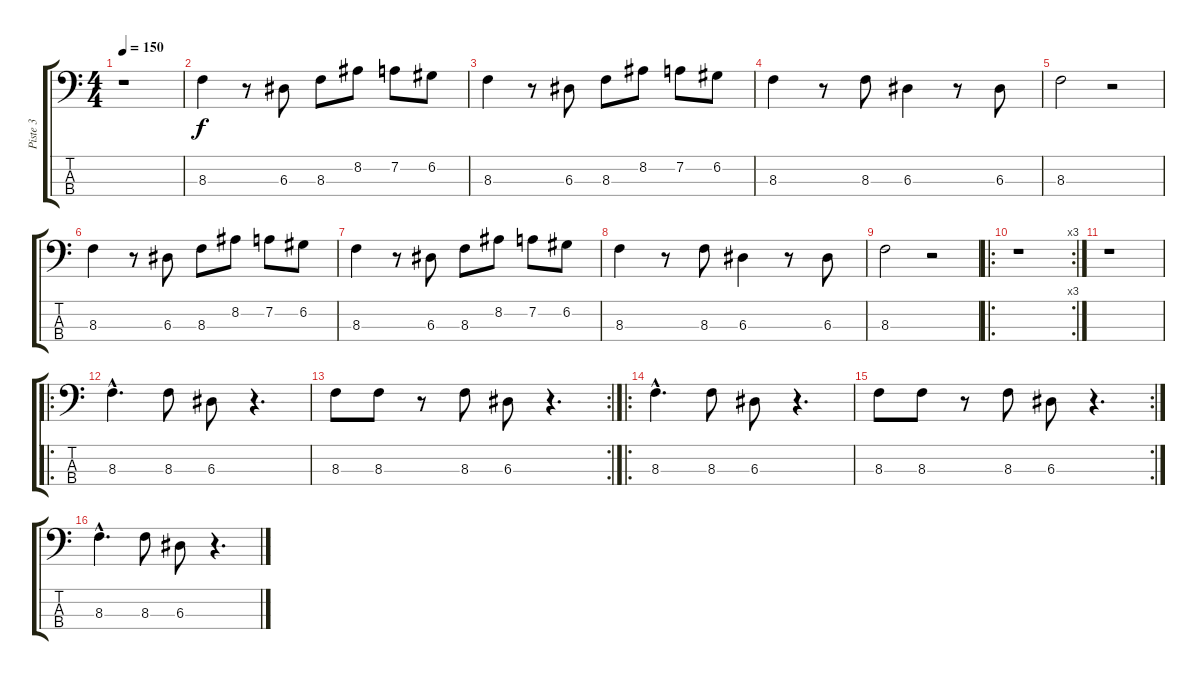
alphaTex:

\track ("Piste 3" "Piste 3") {instrument electricbassfinger}
\staff {score tabs}
\tuning (G2 D2 A1 E1) {hide}
\ts (4 4)
\tempo 150
\clef f4
\ks c
r.1{dy f} |
8.3.4 r.8 6.3.8 8.3.8 8.2.8 7.2.8 6.2.8 |
8.3.4 r.8 6.3.8 8.3.8 8.2.8 7.2.8 6.2.8 |
8.3.4 r.8 8.3.8 6.3.4 r.8 6.3.8 |
8.3.2 r.2 |
8.3.4 r.8 6.3.8 8.3.8 8.2.8 7.2.8 6.2.8 |
8.3.4 r.8 6.3.8 8.3.8 8.2.8 7.2.8 6.2.8 |
8.3.4 r.8 8.3.8 6.3.4 r.8 6.3.8 |
8.3.2 r.2 |
\ro
\rc 3
r.1 |
r.1 |
\ro
8.3{hac}.4{d} 8.3.8 6.3.8 r.4{d} |
\rc 2
8.3.8 8.3.8 r.8 8.3.8 6.3.8 r.4{d} |
\ro
8.3{hac}.4{d} 8.3.8 6.3.8 r.4{d} |
\rc 2
8.3.8 8.3.8 r.8 8.3.8 6.3.8 r.4{d} |
8.3{hac}.4{d} 8.3.8 6.3.8 r.4{d}
